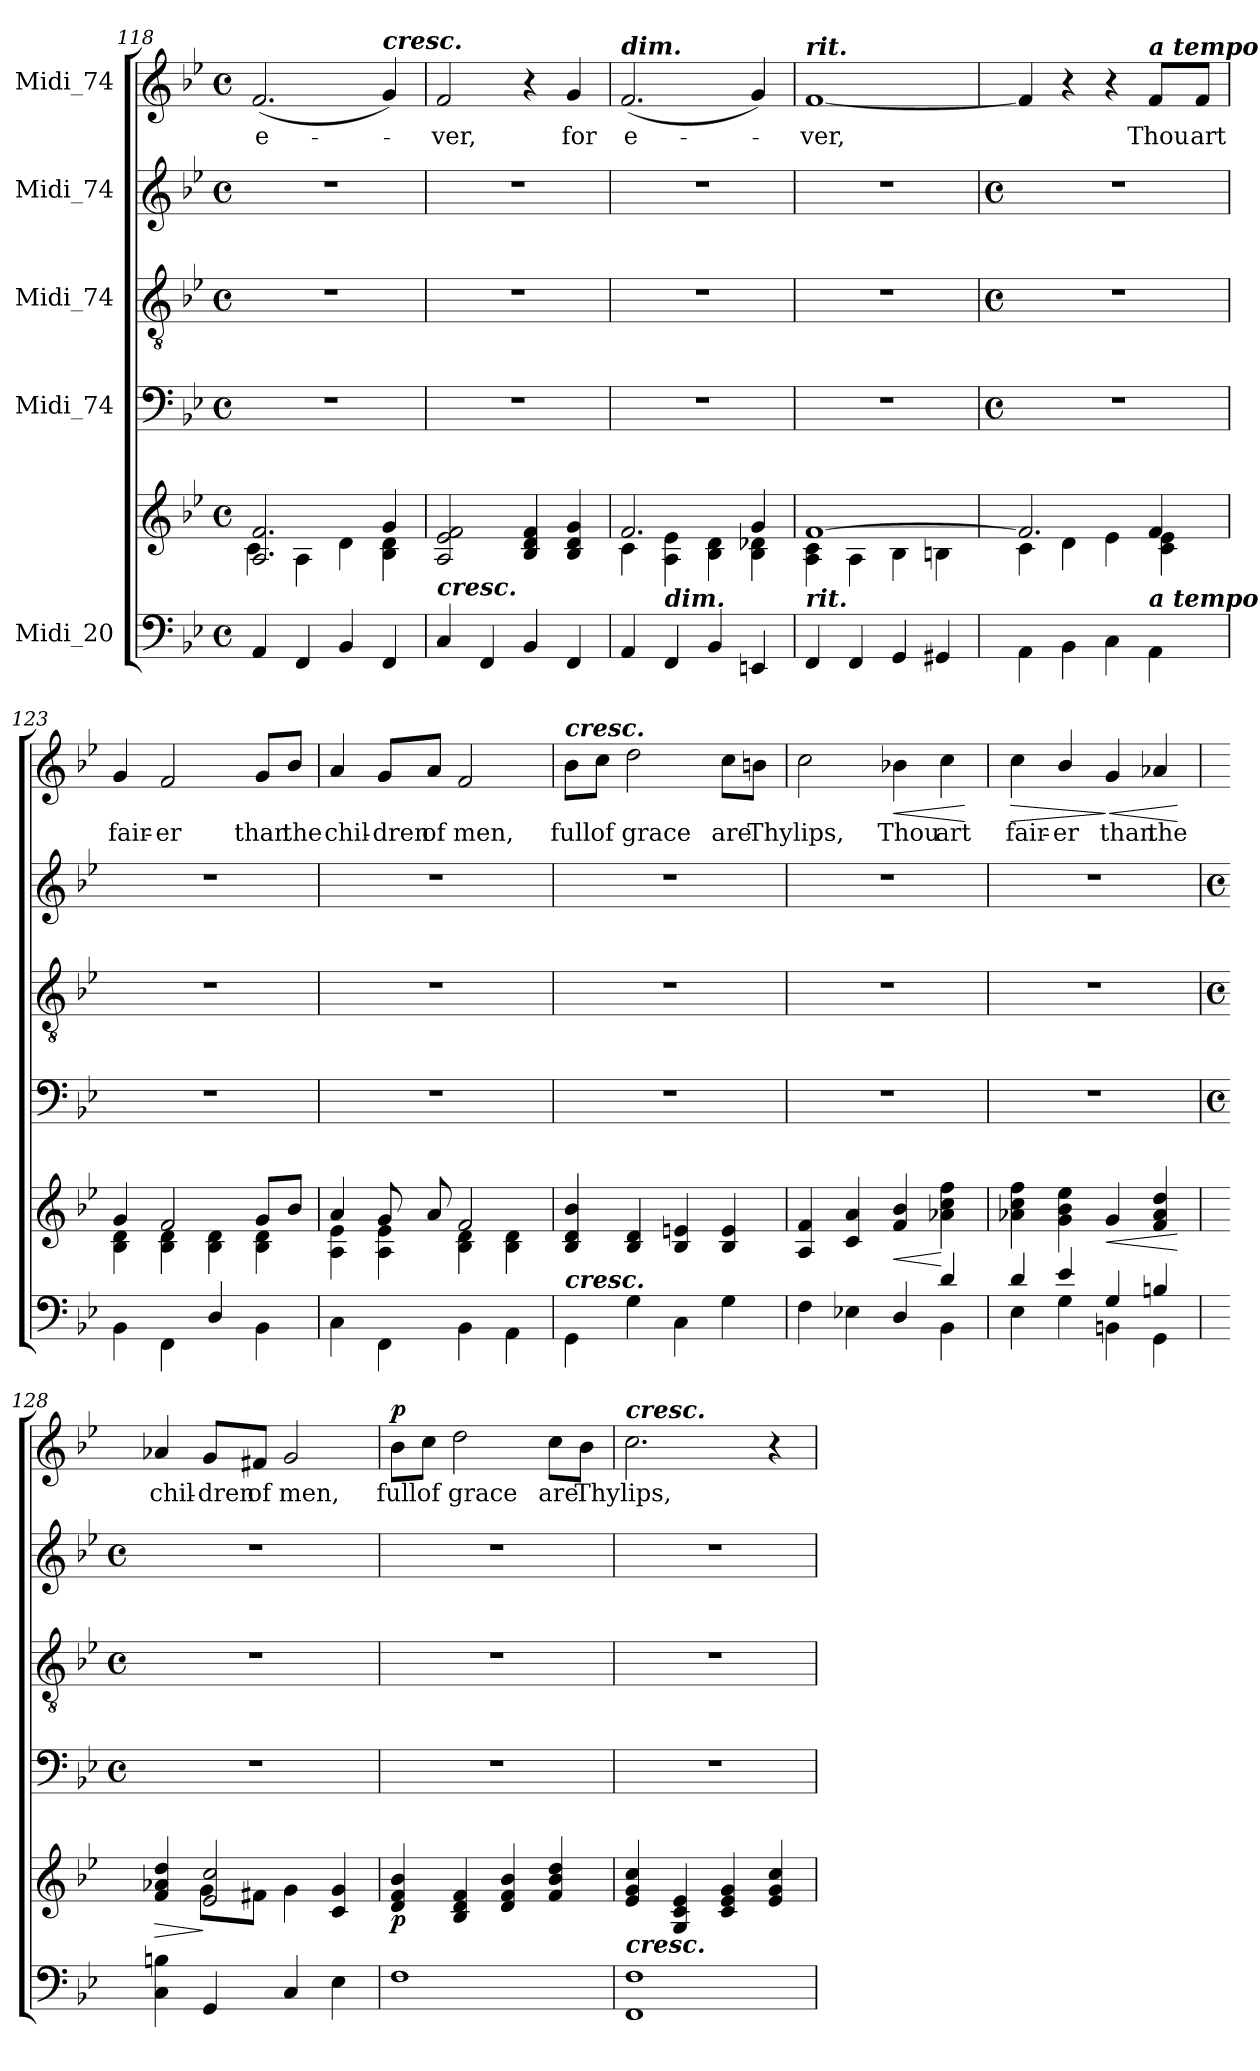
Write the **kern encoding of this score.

**kern	**kern	**dynam	**kern	**kern	**kern	**kern	**text	**dynam
*part5	*part5	*part5	*part4	*part3	*part2	*part1	*part1	*part1
*staff6	*staff5	*staff5/6	*staff4	*staff3	*staff2	*staff1	*staff1	*staff1
*I"Midi_20	*	*	*I"Midi_74	*I"Midi_74	*I"Midi_74	*I"Midi_74	*	*
*clefF4	*clefG2	*	*clefF4	*clefGv2	*clefG2	*clefG2	*	*
*k[b-e-]	*k[b-e-]	*	*k[b-e-]	*k[b-e-]	*k[b-e-]	*k[b-e-]	*	*
*B-:	*B-:	*	*B-:	*B-:	*B-:	*B-:	*	*
*M4/4	*M4/4	*	*M4/4	*M4/4	*M4/4	*M4/4	*	*
*met(c)	*met(c)	*	*met(c)	*met(c)	*met(c)	*met(c)	*	*
=118	=118	=118	=118	=118	=118	=118	=118	=118
*	*^	*	*	*	*	*	*	*
!	!	!	!	!	!	!	!	!LO:LY:b	!
4AA	2.A/ 2.f/	4c\	.	1r	1r	1r	(<2.f	e-	.
4FF	.	4A\	.	.	.	.	.	.	.
4BB-	.	4d\	.	.	.	.	.	.	.
!	!	!	!	!	!	!	!LO:TX:a:Bi:t=cresc.	!	!
4FF	4g/	4B-\ 4d\	.	.	.	.	4g)	.	.
=119	=119	=119	=119	=119	=119	=119	=119	=119	=119
!LO:TX:a:Bi:t=cresc.	!	!	!	!	!	!	!	!	!
!	!	!	!	!	!	!	!	!LO:LY:b	!
4C	2A/ 2e-/ 2f/	1ryy	.	1r	1r	1r	2f	ver,	.
4FF	.	.	.	.	.	.	.	.	.
4BB-	4B-/ 4d/ 4f/	.	.	.	.	.	4r	.	.
!	!	!	!	!	!	!	!	!LO:LY:b	!
4FF	4B-/ 4d/ 4g/	.	.	.	.	.	4g	for	.
=120	=120	=120	=120	=120	=120	=120	=120	=120	=120
!	!	!	!	!	!	!	!LO:TX:a:Bi:t=dim.	!	!
!	!	!	!	!	!	!	!	!LO:LY:b	!
4AA	2.f/	4c\	.	1r	1r	1r	(<2.f	e-	.
!LO:TX:a:Bi:t=dim.	!	!	!	!	!	!	!	!	!
4FF	.	4A\ 4e-\	.	.	.	.	.	.	.
4BB-	.	4B-\ 4d\	.	.	.	.	.	.	.
4EEn	4g/	4B-\ 4d-X\	.	.	.	.	4g)	.	.
=121	=121	=121	=121	=121	=121	=121	=121	=121	=121
!	!	!	!	!	!	!	!LO:TX:a:Bi:t=rit.	!	!
!LO:TX:a:Bi:t=rit.	!	!	!	!	!	!	!	!	!
!	!	!	!	!	!	!	!	!LO:LY:b	!
4FF	[1f/	4A\ 4c\	.	1r	1r	1r	[1f	ver,	.
4FF	.	4A\	.	.	.	.	.	.	.
4GG	.	4B-\	.	.	.	.	.	.	.
4GG#X	.	4Bn\	.	.	.	.	.	.	.
!!LO:LB:g=z
=122	=122	=122	=122	=122	=122	=122	=122	=122	=122
*	*	*	*	*M4/4	*M4/4	*M4/4	*	*	*
*	*	*	*	*met(c)	*met(c)	*met(c)	*	*	*
*^	*	*	*	*	*	*	*	*	*
1ryy	4AA	2.f/]	4c\	.	1r	1r	1r	4f]	.	.
.	4BB-	.	4d\	.	.	.	.	4r	.	.
.	4C	.	4e-\	.	.	.	.	4r	.	.
!	!	!	!	!	!	!	!	!LO:TX:a:Bi:t=a tempo	!	!
!	!LO:TX:a:Bi:t=a tempo	!	!	!	!	!	!	!	!	!
!	!	!	!	!	!	!	!	!	!LO:LY:b	!
.	4AA	4f/	4c\ 4e-\	.	.	.	.	8f/L	Thou	.
!	!	!	!	!	!	!	!	!	!LO:LY:b	!
.	.	.	.	.	.	.	.	8f/J	art	.
=123	=123	=123	=123	=123	=123	=123	=123	=123	=123	=123
!	!	!	!	!	!	!	!	!	!LO:LY:b	!
1ryy	4BB-	4g/	4B-\ 4d\	.	1r	1r	1r	4g	fair-	.
!	!	!	!	!	!	!	!	!	!LO:LY:b	!
.	4FF	2f/	4B-\ 4d\	.	.	.	.	2f	-er	.
.	4D/	.	4B-\ 4d\	.	.	.	.	.	.	.
!	!	!	!	!	!	!	!	!	!LO:LY:b	!
.	4BB-	8g/L	4B-\ 4d\	.	.	.	.	8g/L	than	.
!	!	!	!	!	!	!	!	!	!LO:LY:b	!
.	.	8b-/J	.	.	.	.	.	8b-/J	the	.
=124	=124	=124	=124	=124	=124	=124	=124	=124	=124	=124
!	!	!	!	!	!	!	!	!	!LO:LY:b	!
1ryy	4C	4a/	4A\ 4e-\	.	1r	1r	1r	4a	chil-	.
!	!	!	!	!	!	!	!	!	!LO:LY:b	!
.	4FF	8g/L	4A\ 4e-\	.	.	.	.	8g/L	-dren	.
!	!	!	!	!	!	!	!	!	!LO:LY:b	!
.	.	8a/	.	.	.	.	.	8a/J	of	.
!	!	!	!	!	!	!	!	!	!LO:LY:b	!
.	4BB-	2f/	4B-\ 4d\	.	.	.	.	2f	men,	.
.	4AA	.	4B-\ 4d\	.	.	.	.	.	.	.
=125	=125	=125	=125	=125	=125	=125	=125	=125	=125	=125
!	!	!	!	!	!	!	!	!LO:TX:a:Bi:t=cresc.	!	!
!LO:TX:a:Bi:t=cresc.	!	!	!	!	!	!	!	!	!	!
!	!	!	!	!	!	!	!	!	!LO:LY:b	!
1ryy	4GG	4B-/ 4d/ 4b-/	1ryy	.	1r	1r	1r	8b-\L	full	.
!	!	!	!	!	!	!	!	!	!LO:LY:b	!
.	.	.	.	.	.	.	.	8cc\J	of	.
!	!	!	!	!	!	!	!	!	!LO:LY:b	!
.	4G	4B-/ 4d/	.	.	.	.	.	2dd	grace	.
.	4C	4B-/ 4en/	.	.	.	.	.	.	.	.
!	!	!	!	!	!	!	!	!	!LO:LY:b	!
.	4G	4B-/ 4e/	.	.	.	.	.	8cc\L	are	.
!	!	!	!	!	!	!	!	!	!LO:LY:b	!
.	.	.	.	.	.	.	.	8bn\J	Thy	.
=126	=126	=126	=126	=126	=126	=126	=126	=126	=126	=126
!	!	!	!	!	!	!	!	!	!LO:LY:b	!
2.ryy	4F	4A/ 4f/	1ryy	.	1r	1r	1r	2cc	lips,	.
.	4E-X	4c/ 4a/	.	.	.	.	.	.	.	.
!	!	!	!	!LO:HP:b	!	!	!	!	!LO:LY:b	!LO:HP:b
.	4D/	4f/ 4b-/	.	<	.	.	.	4b-X	Thou	<
!	!	!	!	!	!	!	!	!	!LO:LY:b	!
4d/	4BB-	4a-X\ 4cc\ 4ff\	.	[	.	.	.	4cc	art	.
*v	*v	*	*	*	*	*	*	*	*	*
*	*v	*v	*	*	*	*	*	*	*
.	.	.	.	.	.	.	.	[
=127	=127	=127	=127	=127	=127	=127	=127	=127
*^	*	*	*	*	*	*	*	*
!	!	!	!LO:HP:b	!	!	!	!	!LO:LY:b	!LO:HP:b
*	*	*^	*	*	*	*	*	*	*
4d/	4E-	4a-X\ 4cc\ 4ff\	1ryy	>	1r	1r	1r	4cc	fair-	>
!	!	!	!	!	!	!	!	!	!LO:LY:b	!
4e-/	4G	4g\ 4b-\ 4ee-\	.	]	.	.	.	4b-/	-er	.
!	!	!	!	!LO:HP:b	!	!	!	!	!LO:LY:b	!LO:HP:n=1:b
4G/	4BBn\	4g/	.	<	.	.	.	4g	than	] <
!	!	!	!	!	!	!	!	!	!LO:LY:b	!
4Bn/	4GG\	4f/ 4a-/ 4dd/	.	.	.	.	.	4a-X	the	.
*v	*v	*	*	*	*	*	*	*	*	*
*	*v	*v	*	*	*	*	*	*	*
.	.	[	.	.	.	.	.	[
!!LO:LB:g=z
=128	=128	=128	=128	=128	=128	=128	=128	=128
*	*	*	*M4/4	*M4/4	*M4/4	*	*	*
*	*	*	*met(c)	*met(c)	*met(c)	*	*	*
!	!	!LO:HP:b	!	!	!	!	!LO:LY:b	!
*	*^	*	*	*	*	*	*	*
4C 4Bn	4f/ 4a-X/ 4dd/	4ryy	>	1r	1r	1r	4a-X	chil-	.
!	!	!	!	!	!	!	!	!LO:LY:b	!
4GG	2e-/ 2cc/	8g\L	]	.	.	.	8g/L	-dren	.
!	!	!	!	!	!	!	!	!LO:LY:b	!
.	.	8f#X\J	.	.	.	.	8f#X/J	of	.
!	!	!	!	!	!	!	!	!LO:LY:b	!
4C	.	4g\	.	.	.	.	2g	men,	.
4E-	4c/ 4g/	4ryy	.	.	.	.	.	.	.
=129	=129	=129	=129	=129	=129	=129	=129	=129	=129
!	!	!	!LO:DY:b	!	!	!	!	!LO:LY:b	!LO:DY:b
*	*v	*v	*	*	*	*	*	*	*
1F	4d/ 4f/ 4b-/	p	1r	1r	1r	8b-\L	full	p
!	!	!	!	!	!	!	!LO:LY:b	!
.	.	.	.	.	.	8cc\J	of	.
!	!	!	!	!	!	!	!LO:LY:b	!
.	4B-/ 4d/ 4f/	.	.	.	.	2dd	grace	.
.	4d/ 4f/ 4b-/	.	.	.	.	.	.	.
!	!	!	!	!	!	!	!LO:LY:b	!
.	4f/ 4b-/ 4dd/	.	.	.	.	8cc\L	are	.
!	!	!	!	!	!	!	!LO:LY:b	!
.	.	.	.	.	.	8b-\J	Thy	.
=130	=130	=130	=130	=130	=130	=130	=130	=130
!	!	!	!	!	!	!LO:TX:a:Bi:t=cresc.	!	!
!	!LO:TX:b:Bi:t=cresc.	!	!	!	!	!	!	!
!	!	!	!	!	!	!	!LO:LY:b	!
1FF 1F	4e-/ 4g/ 4cc/	.	1r	1r	1r	2.cc	lips,	.
.	4G/ 4c/ 4e-/	.	.	.	.	.	.	.
.	4c/ 4e-/ 4g/	.	.	.	.	.	.	.
.	4e-/ 4g/ 4cc/	.	.	.	.	4r	.	.
=	=	=	=	=	=	=	=	=
*-	*-	*-	*-	*-	*-	*-	*-	*-
